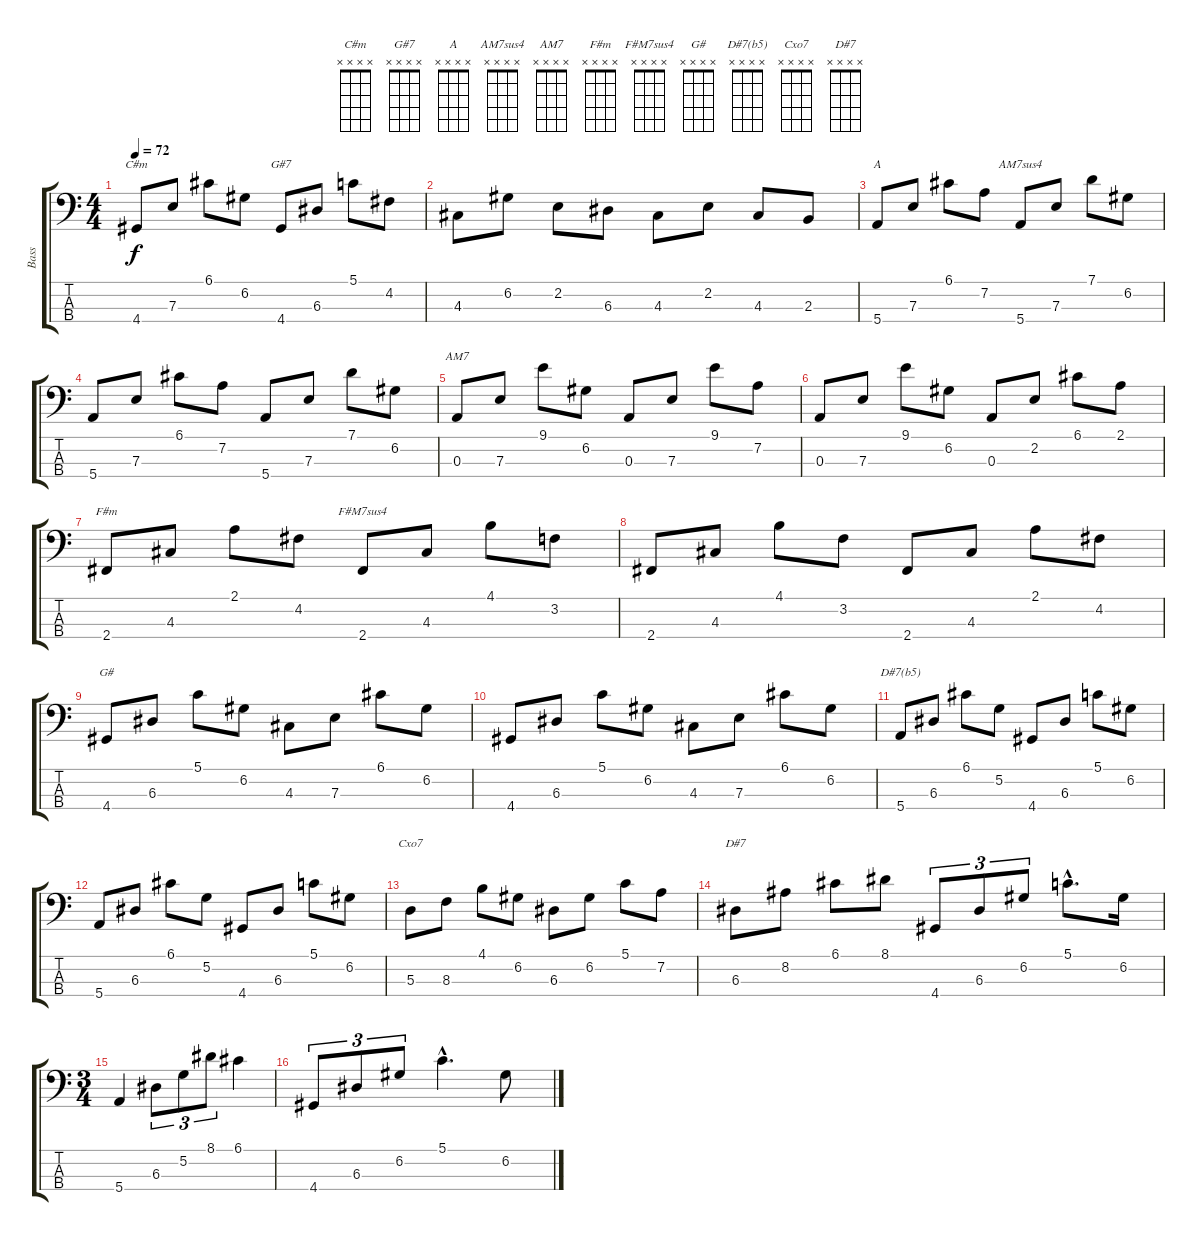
\track ("Bass" "Bass") {instrument fretlessbass}
\staff {score tabs}
\tuning (G2 D2 A1 E1) {hide}
\chord ("C#m" x x x x) {firstfret 0}
\chord ("G#7" x x x x) {firstfret 0}
\chord ("A" x x x x) {firstfret 0}
\chord ("AM7sus4" x x x x) {firstfret 0}
\chord ("AM7" x x x x) {firstfret 0}
\chord ("F#m" x x x x) {firstfret 0}
\chord ("F#M7sus4" x x x x) {firstfret 0}
\chord ("G#" x x x x) {firstfret 0}
\chord ("D#7(b5)" x x x x) {firstfret 0}
\chord ("Cxo7" x x x x) {firstfret 0}
\chord ("D#7" x x x x) {firstfret 0}
\ts (4 4)
\tempo 72
\clef f4
\ks c
4.4.8{ch "C#m" dy f} 7.3.8 6.1.8 6.2.8 4.4.8{ch "G#7"} 6.3.8 5.1.8 4.2.8 |
4.3.8 6.2.8 2.2.8 6.3.8 4.3.8 2.2.8 4.3.8 2.3.8 |
5.4.8{ch "A"} 7.3.8 6.1.8 7.2.8 5.4.8{ch "AM7sus4"} 7.3.8 7.1.8 6.2.8 |
5.4.8 7.3.8 6.1.8 7.2.8 5.4.8 7.3.8 7.1.8 6.2.8 |
0.3.8{ch "AM7"} 7.3.8 9.1.8 6.2.8 0.3.8 7.3.8 9.1.8 7.2.8 |
0.3.8 7.3.8 9.1.8 6.2.8 0.3.8 2.2.8 6.1.8 2.1.8 |
2.4.8{ch "F#m"} 4.3.8 2.1.8 4.2.8 2.4.8{ch "F#M7sus4"} 4.3.8 4.1.8 3.2.8 |
2.4.8 4.3.8 4.1.8 3.2.8 2.4.8 4.3.8 2.1.8 4.2.8 |
4.4.8{ch "G#"} 6.3.8 5.1.8 6.2.8 4.3.8 7.3.8 6.1.8 6.2.8 |
4.4.8 6.3.8 5.1.8 6.2.8 4.3.8 7.3.8 6.1.8 6.2.8 |
5.4.8{ch "D#7(b5)"} 6.3.8 6.1.8 5.2.8 4.4.8 6.3.8 5.1.8 6.2.8 |
5.4.8 6.3.8 6.1.8 5.2.8 4.4.8 6.3.8 5.1.8 6.2.8 |
5.3.8{ch "Cxo7"} 8.3.8 4.1.8 6.2.8 6.3.8 6.2.8 5.1.8 7.2.8 |
6.3.8{ch "D#7"} 8.2.8 6.1.8 8.1.8 4.4.8{tu (3 2)} 6.3.8{tu (3 2)} 6.2.8{tu (3 2)} 5.1{hac}.8{d} 6.2.16 |
\ts (3 4)
5.4.4 6.3.8{tu (3 2)} 5.2.8{tu (3 2)} 8.1.8{tu (3 2)} 6.1.4 |
4.4.8{tu (3 2)} 6.3.8{tu (3 2)} 6.2.8{tu (3 2)} 5.1{hac}.4{d} 6.2.8
